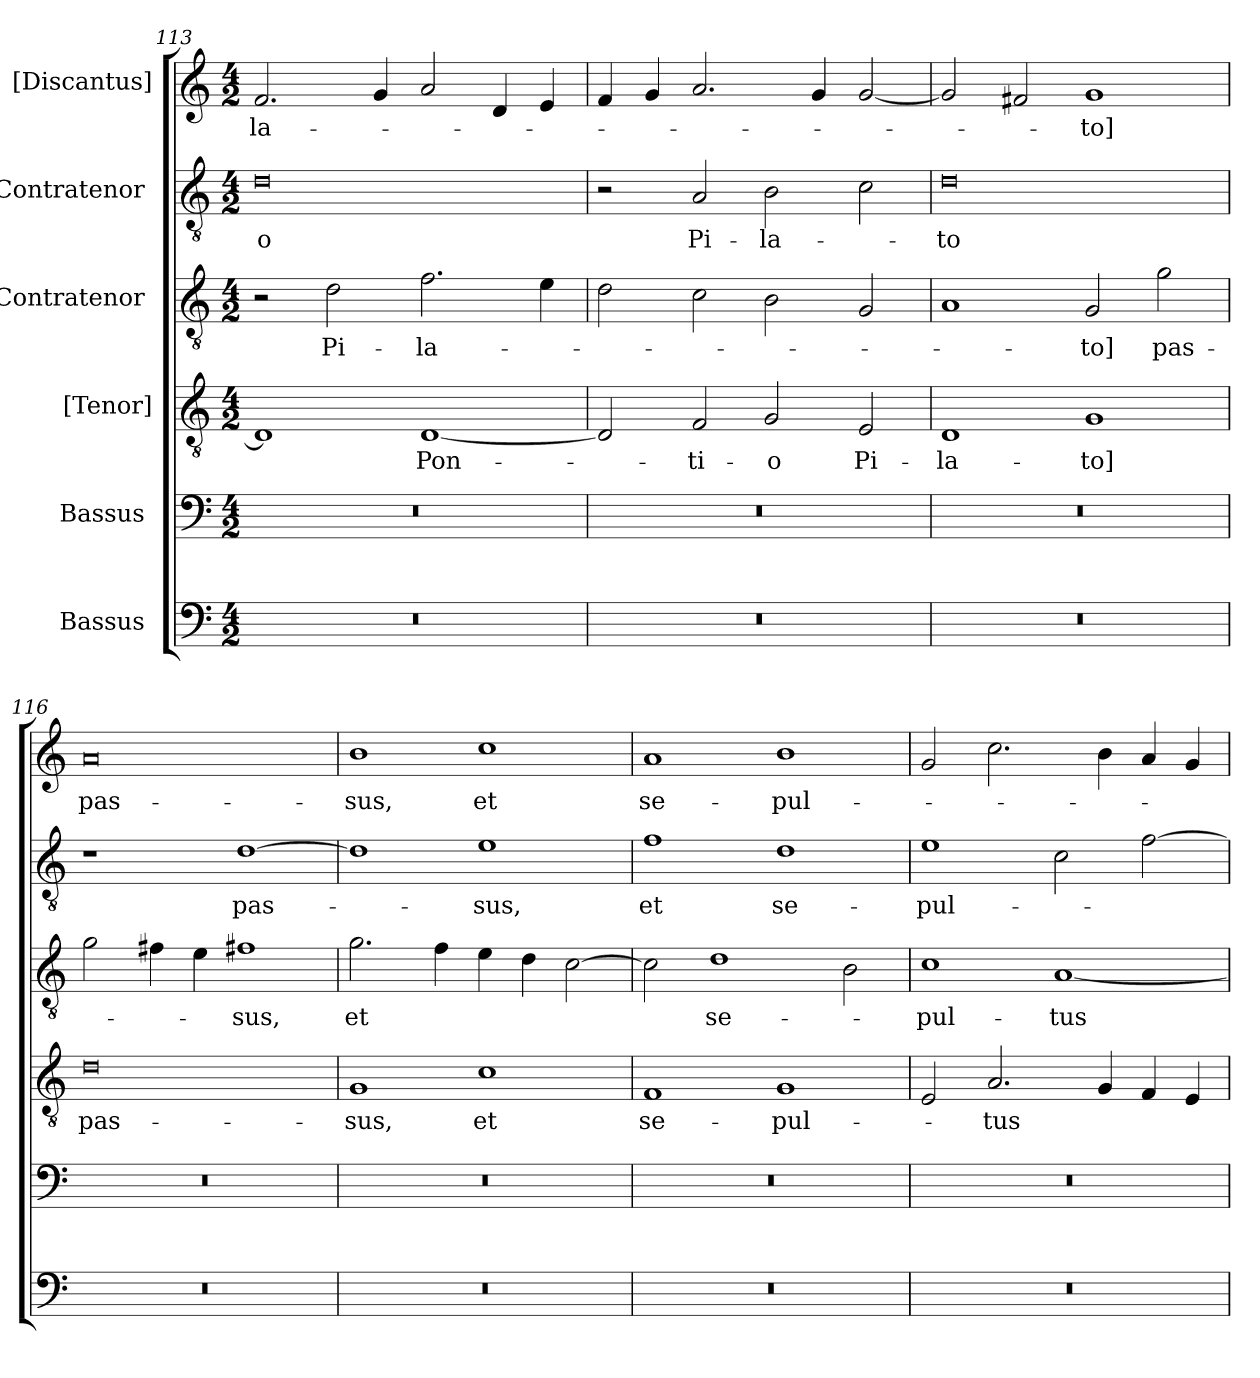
**kern	**kern	**kern	**text	**kern	**text	**kern	**text	**kern	**text
*part6	*part5	*part4	*part4	*part3	*part3	*part2	*part2	*part1	*part1
*staff6	*staff5	*staff4	*staff4	*staff3	*staff3	*staff2	*staff2	*staff1	*staff1
*I"Bassus [2]	*I"Bassus [1]	*I"[Tenor]	*	*I"Contratenor [2]	*	*I"Contratenor [1]	*	*I"[Discantus]	*
*clefF4	*clefF4	*clefGv2	*	*clefGv2	*	*clefGv2	*	*clefG2	*
*k[]	*k[]	*k[]	*	*k[]	*	*k[]	*	*k[]	*
*M4/2	*M4/2	*M4/2	*	*M4/2	*	*M4/2	*	*M4/2	*
=113	=113	=113	=113	=113	=113	=113	=113	=113	=113
0r	0r	1D/]	.	2r	.	0d\	-o	2.f/	-la-
.	.	.	.	2d\	Pi-	.	.	.	.
.	.	.	.	.	.	.	.	4g/	.
.	.	[1D/	Pon-	2.f\	-la-	.	.	2a/	.
.	.	.	.	.	.	.	.	4d/	.
.	.	.	.	4e\	.	.	.	4e/	.
=114	=114	=114	=114	=114	=114	=114	=114	=114	=114
0r	0r	2D/]	.	2d\	.	2r	.	4f/	.
.	.	.	.	.	.	.	.	4g/	.
.	.	2F/	-ti-	2c\	.	2A/	Pi-	2.a/	.
.	.	2G/	-o	2B\	.	2B\	-la-	.	.
.	.	.	.	.	.	.	.	4g/	.
.	.	2E/	Pi-	2G/	.	2c\	.	[2g/	.
=115	=115	=115	=115	=115	=115	=115	=115	=115	=115
0r	0r	1D/	-la-	1A/	.	0d\	-to	2g/]	.
.	.	.	.	.	.	.	.	2f#X/	.
.	.	1G/	-to]	2G/	-to]	.	.	1g/	-to]
.	.	.	.	2g\	pas-	.	.	.	.
=116	=116	=116	=116	=116	=116	=116	=116	=116	=116
0r	0r	0d\	pas-	2g\	.	1r	.	0a/	pas-
.	.	.	.	4f#X\	.	.	.	.	.
.	.	.	.	4e\	.	.	.	.	.
.	.	.	.	1f#X\	-sus,	[1d\	pas-	.	.
=117	=117	=117	=117	=117	=117	=117	=117	=117	=117
0r	0r	1G/	-sus,	2.g\	et	1d\]	.	1b\	-sus,
.	.	.	.	4f\	.	.	.	.	.
.	.	1c\	et	4e\	.	1e\	-sus,	1cc\	et
.	.	.	.	4d\	.	.	.	.	.
.	.	.	.	[2c\	.	.	.	.	.
=118	=118	=118	=118	=118	=118	=118	=118	=118	=118
0r	0r	1F/	se-	2c\]	.	1f\	et	1a/	se-
.	.	.	.	1d\	se-	.	.	.	.
.	.	1G/	-pul-	.	.	1d\	se-	1b\	-pul-
.	.	.	.	2B\	.	.	.	.	.
=119	=119	=119	=119	=119	=119	=119	=119	=119	=119
0r	0r	2E/	.	1c\	-pul-	1e\	-pul-	2g/	.
.	.	2.A/	-tus	.	.	.	.	2.cc\	.
.	.	.	.	[1A/	-tus	2c\	.	.	.
.	.	4G/	.	.	.	.	.	4b\	.
.	.	4F/	.	.	.	[2f\	.	4a/	.
.	.	4E/	.	.	.	.	.	4g/	.
=	=	=	=	=	=	=	=	=	=
*-	*-	*-	*-	*-	*-	*-	*-	*-	*-
